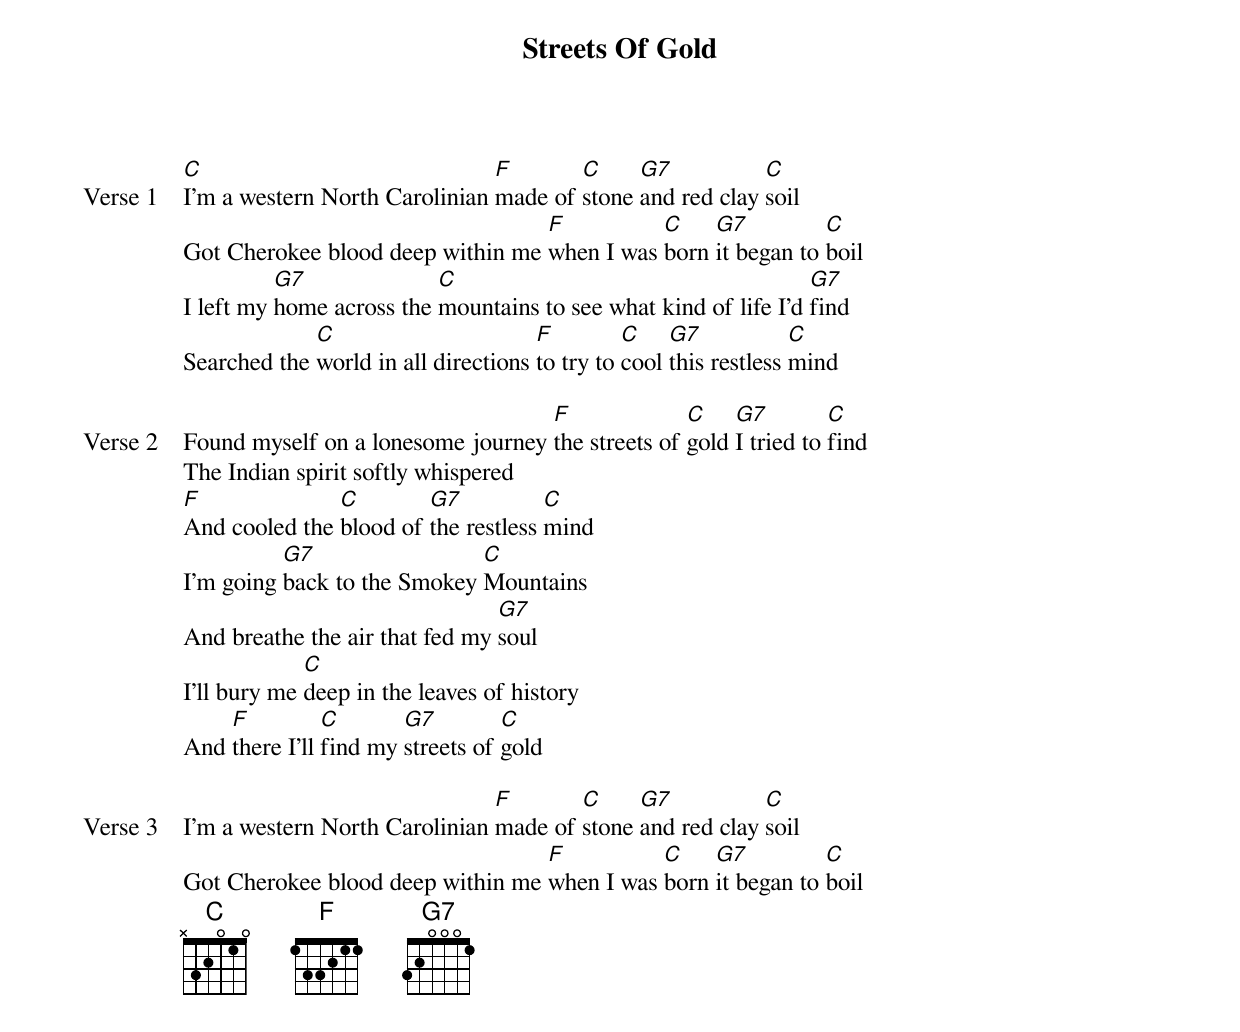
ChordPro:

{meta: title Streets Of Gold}
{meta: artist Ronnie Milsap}
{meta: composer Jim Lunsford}

{start_of_verse: Verse 1}
[C]I'm a western North Carolinian [F]made of [C]stone [G7]and red clay [C]soil
Got Cherokee blood deep within me [F]when I was [C]born [G7]it began to [C]boil
I left my [G7]home across the [C]mountains to see what kind of life I'd [G7]find
Searched the [C]world in all directions [F]to try to [C]cool [G7]this restless [C]mind
{end_of_verse}

{start_of_verse: Verse 2}
Found myself on a lonesome journey [F]the streets of [C]gold [G7]I tried to [C]find
The Indian spirit softly whispered
[F]And cooled the [C]blood of [G7]the restless [C]mind
I'm going [G7]back to the Smokey [C]Mountains
And breathe the air that fed my [G7]soul
I’ll bury me [C]deep in the leaves of history
And [F]there I'll [C]find my [G7]streets of [C]gold
{end_of_verse}

{start_of_verse: Verse 3}
I'm a western North Carolinian [F]made of [C]stone [G7]and red clay [C]soil
Got Cherokee blood deep within me [F]when I was [C]born [G7]it began to [C]boil
{end_of_verse}
